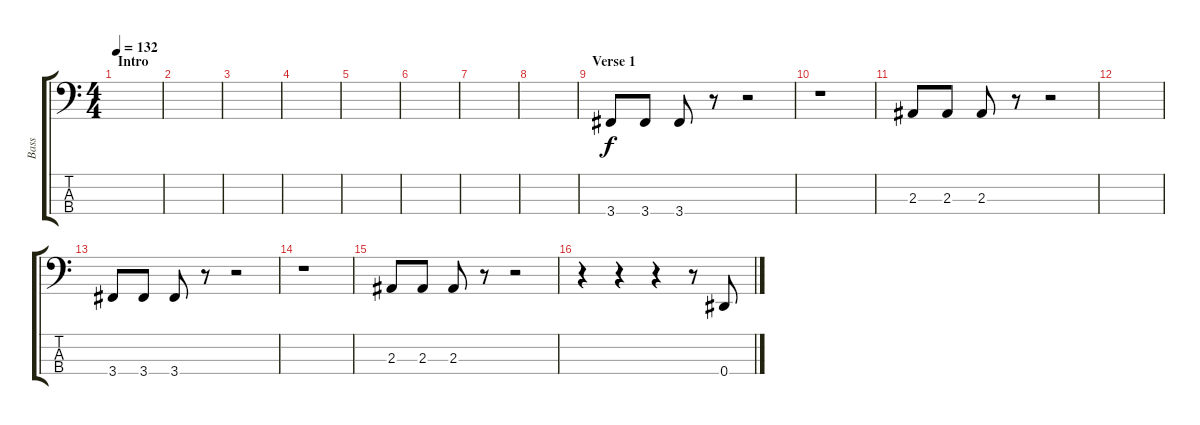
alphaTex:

\track ("Bass" "Bass") {instrument electricbasspick}
\staff {score tabs}
\tuning (Gb2 Db2 Ab1 Eb1) {hide}
\ts (4 4)
\section ("" "Intro")
\tempo 132
\clef f4
\ks c
|
|
|
|
|
|
|
|
\section ("" "Verse 1")
3.4.8 3.4.8 3.4.8 r.8 r.2 |
r.1 |
2.3.8 2.3.8 2.3.8 r.8 r.2 |
|
3.4.8 3.4.8 3.4.8 r.8 r.2 |
r.1 |
2.3.8 2.3.8 2.3.8 r.8 r.2 |
r.4 r.4 r.4 r.8 0.4.8
